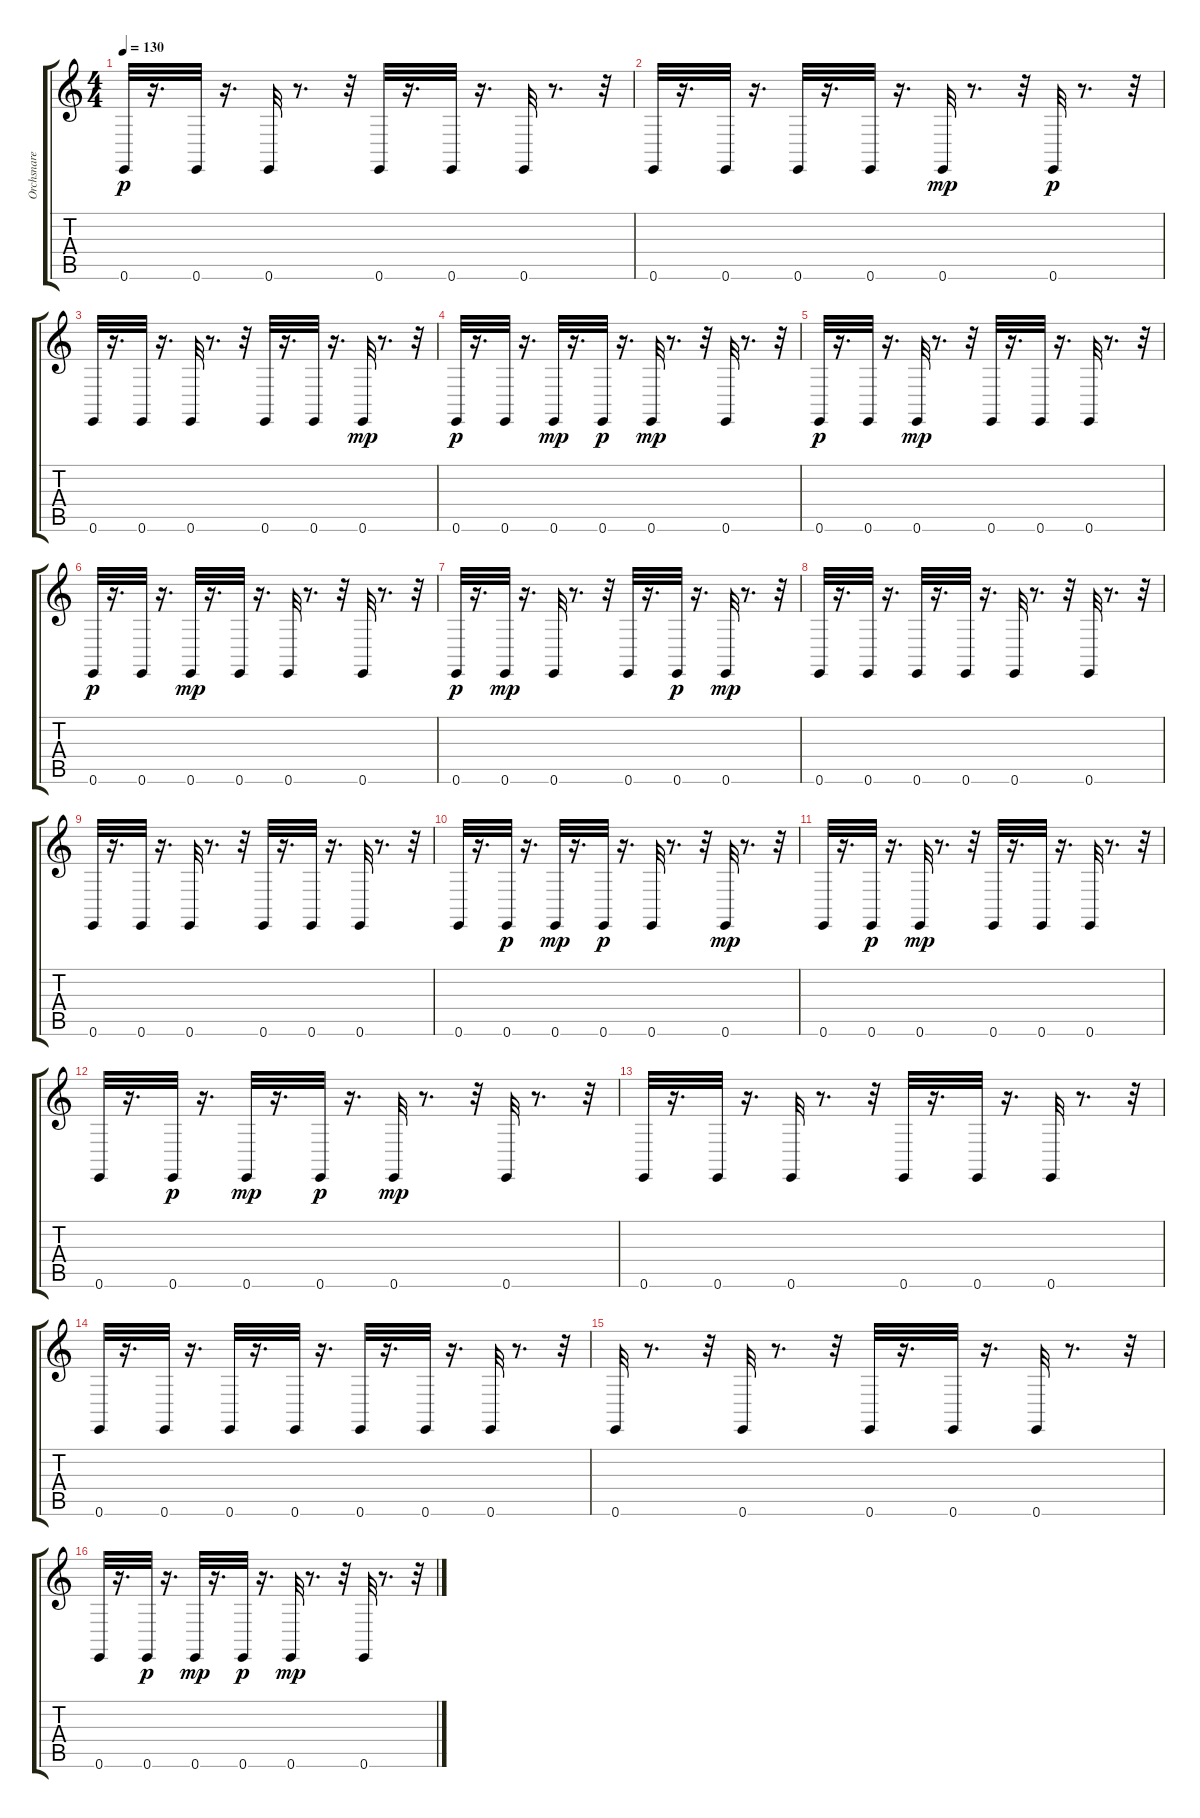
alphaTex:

\track ("Orchsnare" "Orchsnare") {instrument stringensemble1}
\staff {score tabs}
\tuning (E4 B3 G3 D3 A2 E2) {hide}
\ts (4 4)
\tempo 130
\clef g2
\ks c
0.6.32{dy p} r.16{d} 0.6.32 r.16{d} 0.6.32 r.8{d} r.32 0.6.32 r.16{d} 0.6.32 r.16{d} 0.6.32 r.8{d} r.32 |
0.6.32 r.16{d} 0.6.32 r.16{d} 0.6.32 r.16{d} 0.6.32 r.16{d} 0.6.32{dy mp} r.8{d} r.32 0.6.32{dy p} r.8{d} r.32 |
0.6.32 r.16{d} 0.6.32 r.16{d} 0.6.32 r.8{d} r.32 0.6.32 r.16{d} 0.6.32 r.16{d} 0.6.32{dy mp} r.8{d} r.32 |
0.6.32{dy p} r.16{d} 0.6.32 r.16{d} 0.6.32{dy mp} r.16{d} 0.6.32{dy p} r.16{d} 0.6.32{dy mp} r.8{d} r.32 0.6.32 r.8{d} r.32 |
0.6.32{dy p} r.16{d} 0.6.32 r.16{d} 0.6.32{dy mp} r.8{d} r.32 0.6.32 r.16{d} 0.6.32 r.16{d} 0.6.32 r.8{d} r.32 |
0.6.32{dy p} r.16{d} 0.6.32 r.16{d} 0.6.32{dy mp} r.16{d} 0.6.32 r.16{d} 0.6.32 r.8{d} r.32 0.6.32 r.8{d} r.32 |
0.6.32{dy p} r.16{d} 0.6.32{dy mp} r.16{d} 0.6.32 r.8{d} r.32 0.6.32 r.16{d} 0.6.32{dy p} r.16{d} 0.6.32{dy mp} r.8{d} r.32 |
0.6.32 r.16{d} 0.6.32 r.16{d} 0.6.32 r.16{d} 0.6.32 r.16{d} 0.6.32 r.8{d} r.32 0.6.32 r.8{d} r.32 |
0.6.32 r.16{d} 0.6.32 r.16{d} 0.6.32 r.8{d} r.32 0.6.32 r.16{d} 0.6.32 r.16{d} 0.6.32 r.8{d} r.32 |
0.6.32 r.16{d} 0.6.32{dy p} r.16{d} 0.6.32{dy mp} r.16{d} 0.6.32{dy p} r.16{d} 0.6.32 r.8{d} r.32 0.6.32{dy mp} r.8{d} r.32 |
0.6.32 r.16{d} 0.6.32{dy p} r.16{d} 0.6.32{dy mp} r.8{d} r.32 0.6.32 r.16{d} 0.6.32 r.16{d} 0.6.32 r.8{d} r.32 |
0.6.32 r.16{d} 0.6.32{dy p} r.16{d} 0.6.32{dy mp} r.16{d} 0.6.32{dy p} r.16{d} 0.6.32{dy mp} r.8{d} r.32 0.6.32 r.8{d} r.32 |
0.6.32 r.16{d} 0.6.32 r.16{d} 0.6.32 r.8{d} r.32 0.6.32 r.16{d} 0.6.32 r.16{d} 0.6.32 r.8{d} r.32 |
0.6.32 r.16{d} 0.6.32 r.16{d} 0.6.32 r.16{d} 0.6.32 r.16{d} 0.6.32 r.16{d} 0.6.32 r.16{d} 0.6.32 r.8{d} r.32 |
0.6.32 r.8{d} r.32 0.6.32 r.8{d} r.32 0.6.32 r.16{d} 0.6.32 r.16{d} 0.6.32 r.8{d} r.32 |
0.6.32 r.16{d} 0.6.32{dy p} r.16{d} 0.6.32{dy mp} r.16{d} 0.6.32{dy p} r.16{d} 0.6.32{dy mp} r.8{d} r.32 0.6.32 r.8{d} r.32
